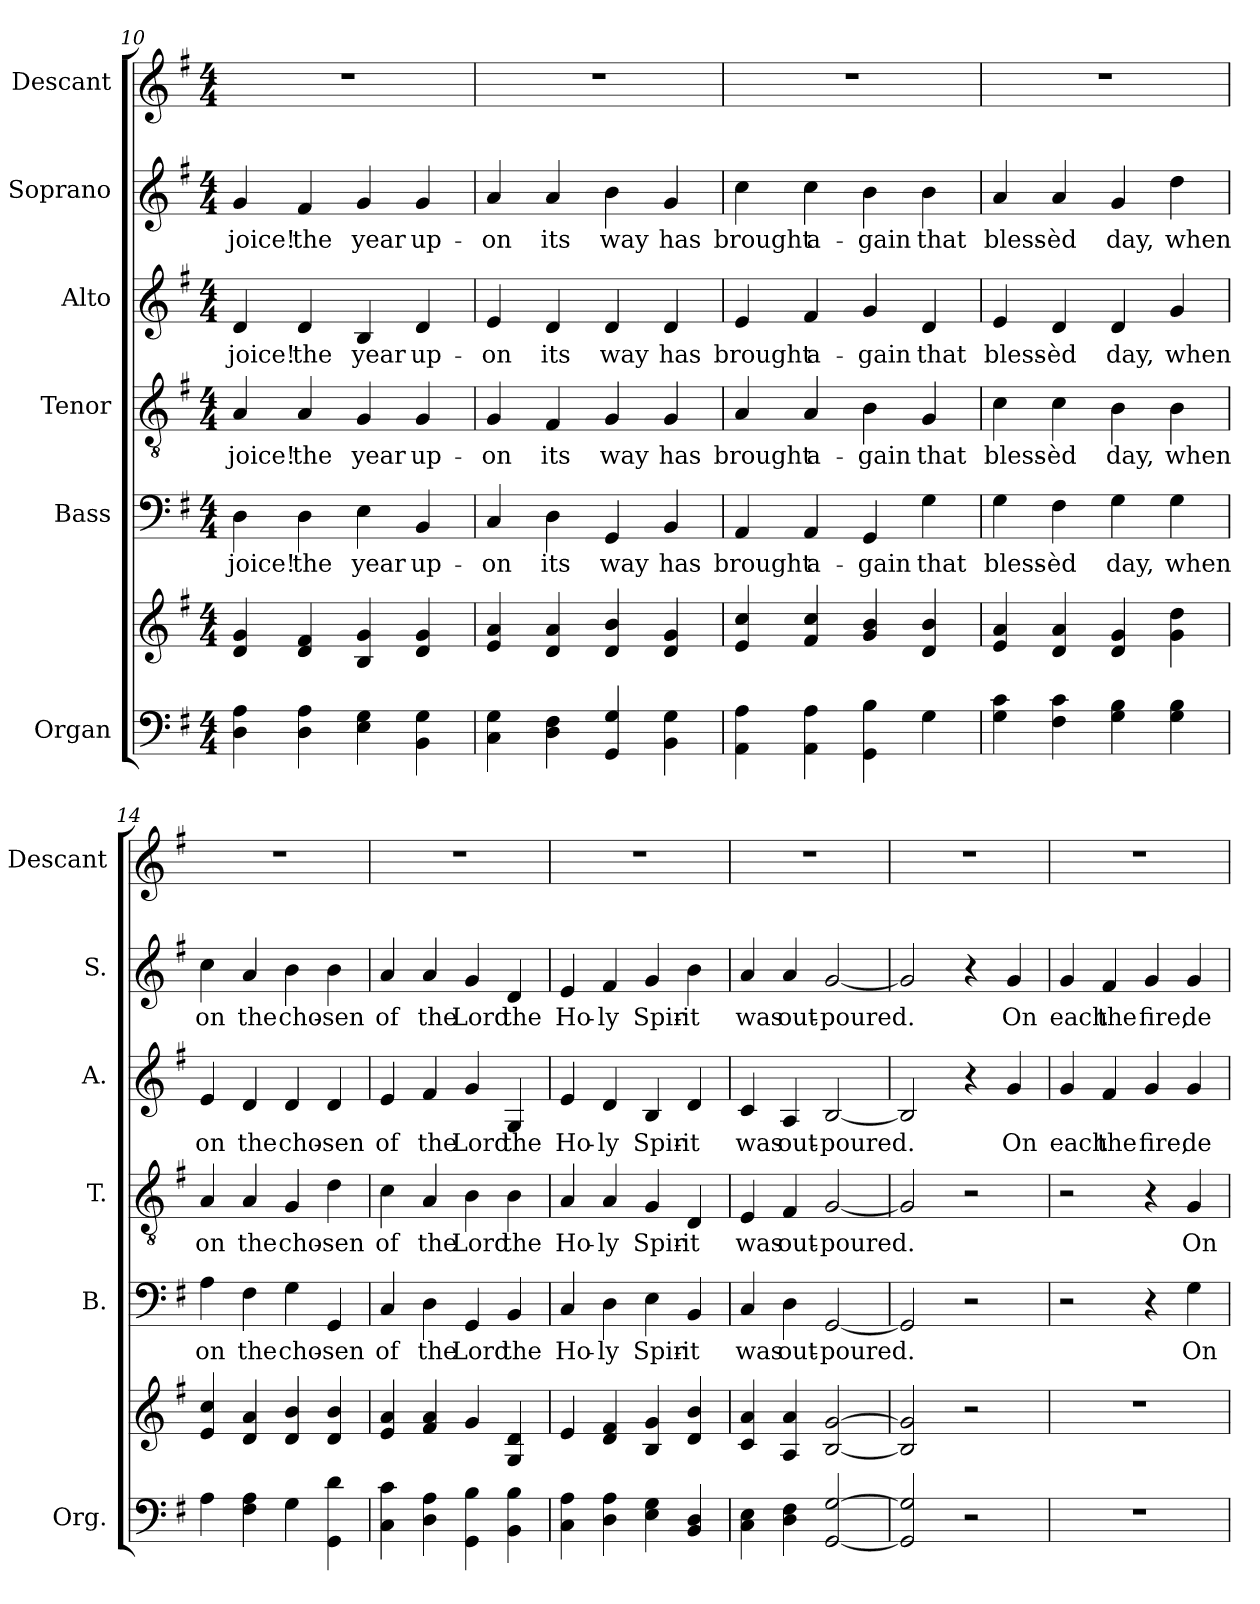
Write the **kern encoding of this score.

**kern	**kern	**kern	**text	**kern	**text	**kern	**text	**kern	**text	**kern
*part6	*part6	*part5	*part5	*part4	*part4	*part3	*part3	*part2	*part2	*part1
*staff7	*staff6	*staff5	*staff5	*staff4	*staff4	*staff3	*staff3	*staff2	*staff2	*staff1
*I"Organ	*	*I"Bass	*	*I"Tenor	*	*I"Alto	*	*I"Soprano	*	*I"Descant
*I'Org.	*	*I'B.	*	*I'T.	*	*I'A.	*	*I'S.	*	*I'Descant
*clefF4	*clefG2	*clefF4	*	*clefGv2	*	*clefG2	*	*clefG2	*	*clefG2
*k[f#]	*k[f#]	*k[f#]	*	*k[f#]	*	*k[f#]	*	*k[f#]	*	*k[f#]
*M4/4	*M4/4	*M4/4	*	*M4/4	*	*M4/4	*	*M4/4	*	*M4/4
=10	=10	=10	=10	=10	=10	=10	=10	=10	=10	=10
!	!	!	!LO:LY:b	!	!LO:LY:b	!	!LO:LY:b	!	!LO:LY:b	!
4D\ 4A\	4d/ 4g/	4D\	-joice!	4A/	-joice!	4d/	-joice!	4g/	-joice!	1r
!	!	!	!LO:LY:b	!	!LO:LY:b	!	!LO:LY:b	!	!LO:LY:b	!
4D\ 4A\	4d/ 4f#/	4D\	the	4A/	the	4d/	the	4f#/	the	.
!	!	!	!LO:LY:b	!	!LO:LY:b	!	!LO:LY:b	!	!LO:LY:b	!
4E\ 4G\	4B/ 4g/	4E\	year	4G/	year	4B/	year	4g/	year	.
!	!	!	!LO:LY:b	!	!LO:LY:b	!	!LO:LY:b	!	!LO:LY:b	!
4BB\ 4G\	4d/ 4g/	4BB/	up-	4G/	up-	4d/	up-	4g/	up-	.
=11	=11	=11	=11	=11	=11	=11	=11	=11	=11	=11
!	!	!	!LO:LY:b	!	!LO:LY:b	!	!LO:LY:b	!	!LO:LY:b	!
4C\ 4G\	4e/ 4a/	4C/	-on	4G/	-on	4e/	-on	4a/	-on	1r
!	!	!	!LO:LY:b	!	!LO:LY:b	!	!LO:LY:b	!	!LO:LY:b	!
4D\ 4F#\	4d/ 4a/	4D\	its	4F#/	its	4d/	its	4a/	its	.
!	!	!	!LO:LY:b	!	!LO:LY:b	!	!LO:LY:b	!	!LO:LY:b	!
4GG/ 4G/	4d/ 4b/	4GG/	way	4G/	way	4d/	way	4b\	way	.
!	!	!	!LO:LY:b	!	!LO:LY:b	!	!LO:LY:b	!	!LO:LY:b	!
4BB\ 4G\	4d/ 4g/	4BB/	has	4G/	has	4d/	has	4g/	has	.
=12	=12	=12	=12	=12	=12	=12	=12	=12	=12	=12
!	!	!	!LO:LY:b	!	!LO:LY:b	!	!LO:LY:b	!	!LO:LY:b	!
4AA\ 4A\	4e/ 4cc/	4AA/	brought	4A/	brought	4e/	brought	4cc\	brought	1r
!	!	!	!LO:LY:b	!	!LO:LY:b	!	!LO:LY:b	!	!LO:LY:b	!
4AA\ 4A\	4f#/ 4cc/	4AA/	a-	4A/	a-	4f#/	a-	4cc\	a-	.
!	!	!	!LO:LY:b	!	!LO:LY:b	!	!LO:LY:b	!	!LO:LY:b	!
4GG\ 4B\	4g/ 4b/	4GG/	-gain	4B\	-gain	4g/	-gain	4b\	gain	.
!	!	!	!LO:LY:b	!	!LO:LY:b	!	!LO:LY:b	!	!LO:LY:b	!
4G\	4d/ 4b/	4G\	that	4G/	that	4d/	that	4b\	-that	.
=13	=13	=13	=13	=13	=13	=13	=13	=13	=13	=13
!	!	!	!LO:LY:b	!	!LO:LY:b	!	!LO:LY:b	!	!LO:LY:b	!
4G\ 4c\	4e/ 4a/	4G\	bless-	4c\	bless-	4e/	bless-	4a/	bless-	1r
!	!	!	!LO:LY:b	!	!LO:LY:b	!	!LO:LY:b	!	!LO:LY:b	!
4F#\ 4c\	4d/ 4a/	4F#\	-èd	4c\	-èd	4d/	-èd	4a/	-èd	.
!	!	!	!LO:LY:b	!	!LO:LY:b	!	!LO:LY:b	!	!LO:LY:b	!
4G\ 4B\	4d/ 4g/	4G\	day,	4B\	day,	4d/	day,	4g/	day,	.
!	!	!	!LO:LY:b	!	!LO:LY:b	!	!LO:LY:b	!	!LO:LY:b	!
4G\ 4B\	4g\ 4dd\	4G\	when	4B\	when	4g/	when	4dd\	when	.
!!LO:PB:g=z
=14	=14	=14	=14	=14	=14	=14	=14	=14	=14	=14
!	!	!	!LO:LY:b	!	!LO:LY:b	!	!LO:LY:b	!	!LO:LY:b	!
4A\	4e/ 4cc/	4A\	on	4A/	on	4e/	on	4cc\	on	1r
!	!	!	!LO:LY:b	!	!LO:LY:b	!	!LO:LY:b	!	!LO:LY:b	!
4F#\ 4A\	4d/ 4a/	4F#\	the	4A/	the	4d/	the	4a/	the	.
!	!	!	!LO:LY:b	!	!LO:LY:b	!	!LO:LY:b	!	!LO:LY:b	!
4G\	4d/ 4b/	4G\	cho-	4G/	cho-	4d/	cho-	4b\	cho-	.
!	!	!	!LO:LY:b	!	!LO:LY:b	!	!LO:LY:b	!	!LO:LY:b	!
4GG\ 4d\	4d/ 4b/	4GG/	-sen	4d\	-sen	4d/	-sen	4b\	-sen	.
=15	=15	=15	=15	=15	=15	=15	=15	=15	=15	=15
!	!	!	!LO:LY:b	!	!LO:LY:b	!	!LO:LY:b	!	!LO:LY:b	!
4C\ 4c\	4e/ 4a/	4C/	of	4c\	of	4e/	of	4a/	of	1r
!	!	!	!LO:LY:b	!	!LO:LY:b	!	!LO:LY:b	!	!LO:LY:b	!
4D\ 4A\	4f#/ 4a/	4D\	the	4A/	the	4f#/	the	4a/	the	.
!	!	!	!LO:LY:b	!	!LO:LY:b	!	!LO:LY:b	!	!LO:LY:b	!
4GG\ 4B\	4g/	4GG/	Lord	4B\	Lord	4g/	Lord	4g/	Lord	.
!	!	!	!LO:LY:b	!	!LO:LY:b	!	!LO:LY:b	!	!LO:LY:b	!
4BB\ 4B\	4G/ 4d/	4BB/	the	4B\	the	4G/	the	4d/	the	.
=16	=16	=16	=16	=16	=16	=16	=16	=16	=16	=16
!	!	!	!LO:LY:b	!	!LO:LY:b	!	!LO:LY:b	!	!LO:LY:b	!
4C\ 4A\	4e/	4C/	Ho-	4A/	Ho-	4e/	Ho-	4e/	Ho-	1r
!	!	!	!LO:LY:b	!	!LO:LY:b	!	!LO:LY:b	!	!LO:LY:b	!
4D\ 4A\	4d/ 4f#/	4D\	-ly	4A/	-ly	4d/	-ly	4f#/	-ly	.
!	!	!	!LO:LY:b	!	!LO:LY:b	!	!LO:LY:b	!	!LO:LY:b	!
4E\ 4G\	4B/ 4g/	4E\	Spir-	4G/	Spir-	4B/	Spir-	4g/	Spir-	.
!	!	!	!LO:LY:b	!	!LO:LY:b	!	!LO:LY:b	!	!LO:LY:b	!
4BB/ 4D/	4d/ 4b/	4BB/	-it	4D/	-it	4d/	-it	4b\	-it	.
=17	=17	=17	=17	=17	=17	=17	=17	=17	=17	=17
!	!	!	!LO:LY:b	!	!LO:LY:b	!	!LO:LY:b	!	!LO:LY:b	!
4C\ 4E\	4c/ 4a/	4C/	was	4E/	was	4c/	was	4a/	was	1r
!	!	!	!LO:LY:b	!	!LO:LY:b	!	!LO:LY:b	!	!LO:LY:b	!
4D\ 4F#\	4A/ 4a/	4D\	out-	4F#/	out-	4A/	out-	4a/	out-	.
!	!	!	!LO:LY:b	!	!LO:LY:b	!	!LO:LY:b	!	!LO:LY:b	!
[2GG/ [2G/	[2B/ [2g/	[2GG/	-poured.	[2G/	-poured.	[2B/	-poured.	[2g/	-poured.	.
=18	=18	=18	=18	=18	=18	=18	=18	=18	=18	=18
2GG/] 2G/]	2B/] 2g/]	2GG/]	.	2G/]	.	2B/]	.	2g/]	.	1r
2r	2r	2r	.	2r	.	4r	.	4r	.	.
!	!	!	!	!	!	!	!LO:LY:b	!	!LO:LY:b	!
.	.	.	.	.	.	4g/	On	4g/	On	.
=19	=19	=19	=19	=19	=19	=19	=19	=19	=19	=19
!	!	!	!	!	!	!	!LO:LY:b	!	!LO:LY:b	!
1r	1r	2r	.	2r	.	4g/	each	4g/	each	1r
!	!	!	!	!	!	!	!LO:LY:b	!	!LO:LY:b	!
.	.	.	.	.	.	4f#/	the	4f#/	the	.
!	!	!	!	!	!	!	!LO:LY:b	!	!LO:LY:b	!
.	.	4r	.	4r	.	4g/	fire,	4g/	fire,	.
!	!	!	!LO:LY:b	!	!LO:LY:b	!	!LO:LY:b	!	!LO:LY:b	!
.	.	4G\	On	4G/	On	4g/	de-	4g/	de-	.
=	=	=	=	=	=	=	=	=	=	=
*-	*-	*-	*-	*-	*-	*-	*-	*-	*-	*-
